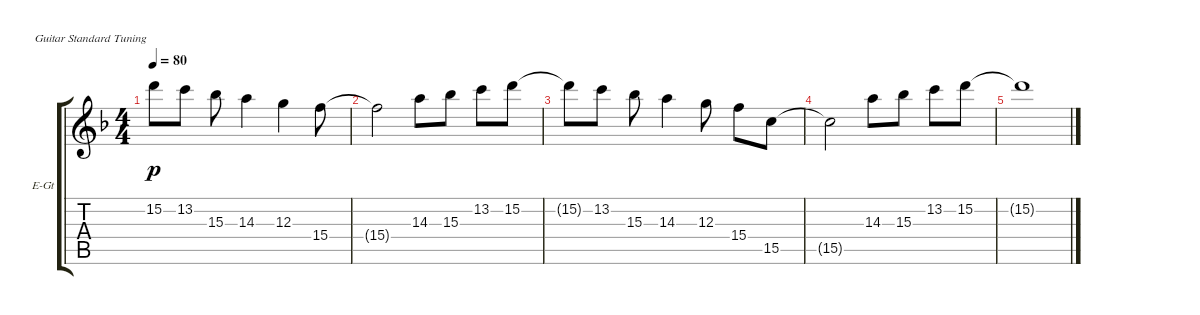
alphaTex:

\defaultSystemsLayout 4
\bracketExtendMode groupsimilarinstruments
\firstSystemTrackNameOrientation horizontal
\otherSystemsTrackNameOrientation horizontal
\track ("Electric Guitar" "E-Gt") {instrument electricguitarclean}
\staff {score tabs}
\tuning (E4 B3 G3 D3 A2 E2)
\ts (4 4)
\tempo 80
\clef g2
\ks f
15.2{t}.8{dy p} 13.2.8 15.3.8 14.3.4 12.3.4 15.4.8 |
15.4{t}.2 14.3.8 15.3.8 13.2.8 15.2.8 |
15.2{t}.8 13.2.8 15.3.8 14.3.4 12.3.8 15.4.8 15.5.8 |
15.5{t}.2 14.3.8 15.3.8 13.2.8 15.2.8 |
15.2{t}.1
